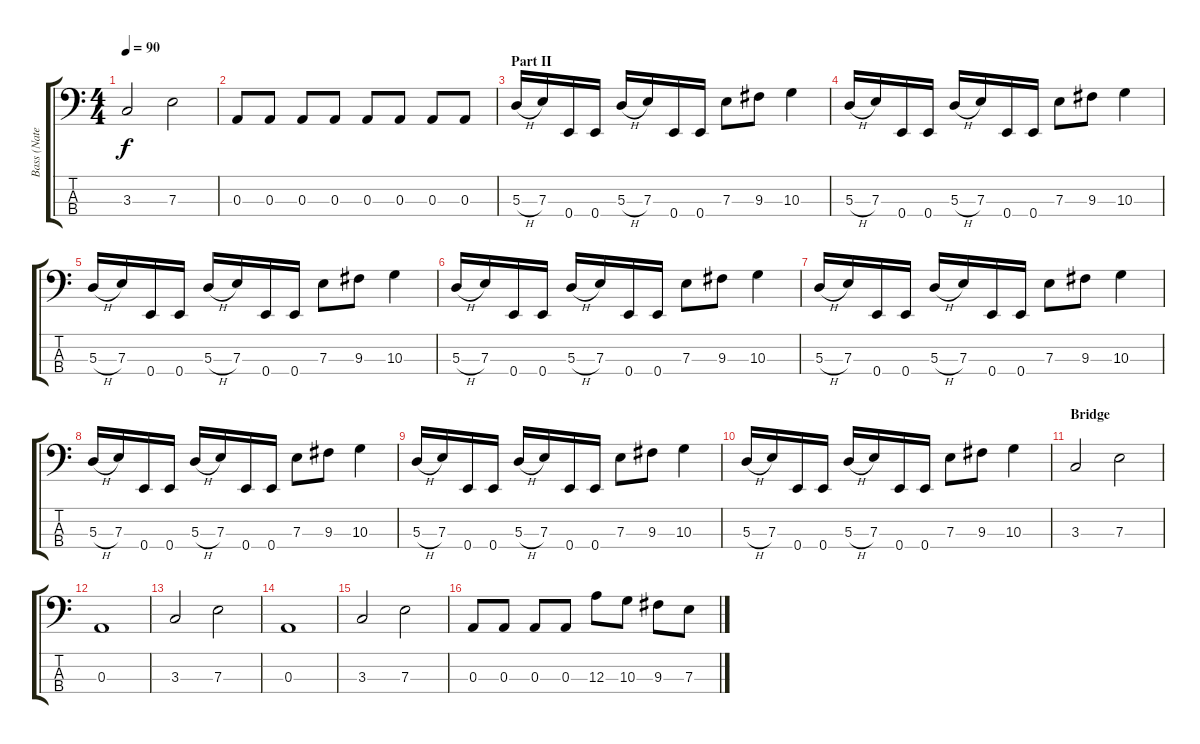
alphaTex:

\track ("Bass (Nate)" "Bass (Nate") {instrument electricbassfinger}
\staff {score tabs}
\tuning (G2 D2 A1 E1) {hide}
\ts (4 4)
\tempo 90
\clef f4
\ks c
3.3.2{dy f} 7.3.2 |
0.3.8 0.3.8 0.3.8 0.3.8 0.3.8 0.3.8 0.3.8 0.3.8 |
\section ("" "Part II")
5.3{h}.16 7.3.16 0.4.16 0.4.16 5.3{h}.16 7.3.16 0.4.16 0.4.16 7.3.8 9.3.8 10.3.4 |
5.3{h}.16 7.3.16 0.4.16 0.4.16 5.3{h}.16 7.3.16 0.4.16 0.4.16 7.3.8 9.3.8 10.3.4 |
5.3{h}.16 7.3.16 0.4.16 0.4.16 5.3{h}.16 7.3.16 0.4.16 0.4.16 7.3.8 9.3.8 10.3.4 |
5.3{h}.16 7.3.16 0.4.16 0.4.16 5.3{h}.16 7.3.16 0.4.16 0.4.16 7.3.8 9.3.8 10.3.4 |
5.3{h}.16 7.3.16 0.4.16 0.4.16 5.3{h}.16 7.3.16 0.4.16 0.4.16 7.3.8 9.3.8 10.3.4 |
5.3{h}.16 7.3.16 0.4.16 0.4.16 5.3{h}.16 7.3.16 0.4.16 0.4.16 7.3.8 9.3.8 10.3.4 |
5.3{h}.16 7.3.16 0.4.16 0.4.16 5.3{h}.16 7.3.16 0.4.16 0.4.16 7.3.8 9.3.8 10.3.4 |
5.3{h}.16 7.3.16 0.4.16 0.4.16 5.3{h}.16 7.3.16 0.4.16 0.4.16 7.3.8 9.3.8 10.3.4 |
\section ("" "Bridge")
3.3.2 7.3.2 |
0.3.1 |
3.3.2 7.3.2 |
0.3.1 |
3.3.2 7.3.2 |
0.3.8 0.3.8 0.3.8 0.3.8 12.3.8 10.3.8 9.3.8 7.3.8
